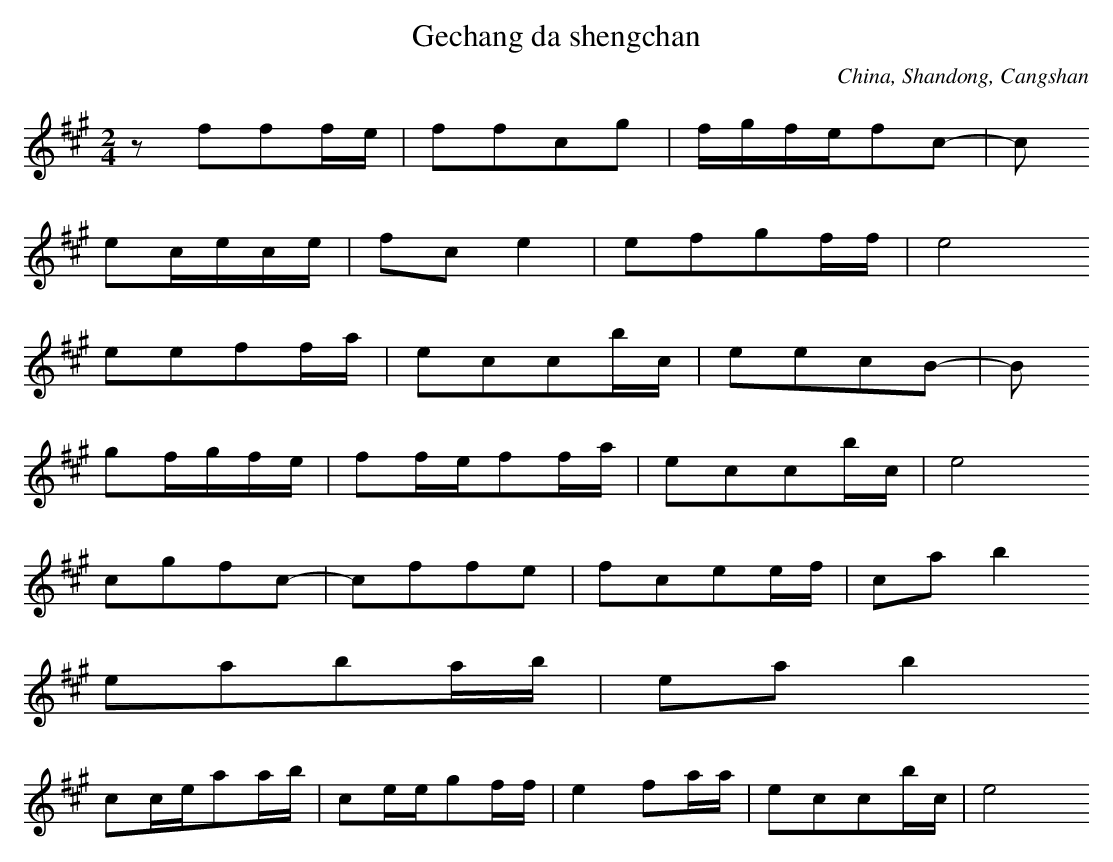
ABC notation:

X:1
T: Gechang da shengchan
O: China, Shandong, Cangshan
M: 2/4
L: 1/16
K: A
z2f2f2fe | f2f2c2g2 | fgfef2c2- | c2
e2cece | f2c2e4 | e2f2g2ff | e8
e2e2f2fa | e2c2c2bc | e2e2c2B2- | B2
g2fgfe | f2fef2fa | e2c2c2bc | e8
c2g2f2c2- | c2f2f2e2 | f2c2e2ef | c2a2b4
e2a2b2ab | e2a2b4
c2cea2ab | c2eeg2ff | e4f2aa | e2c2c2bc | e8
